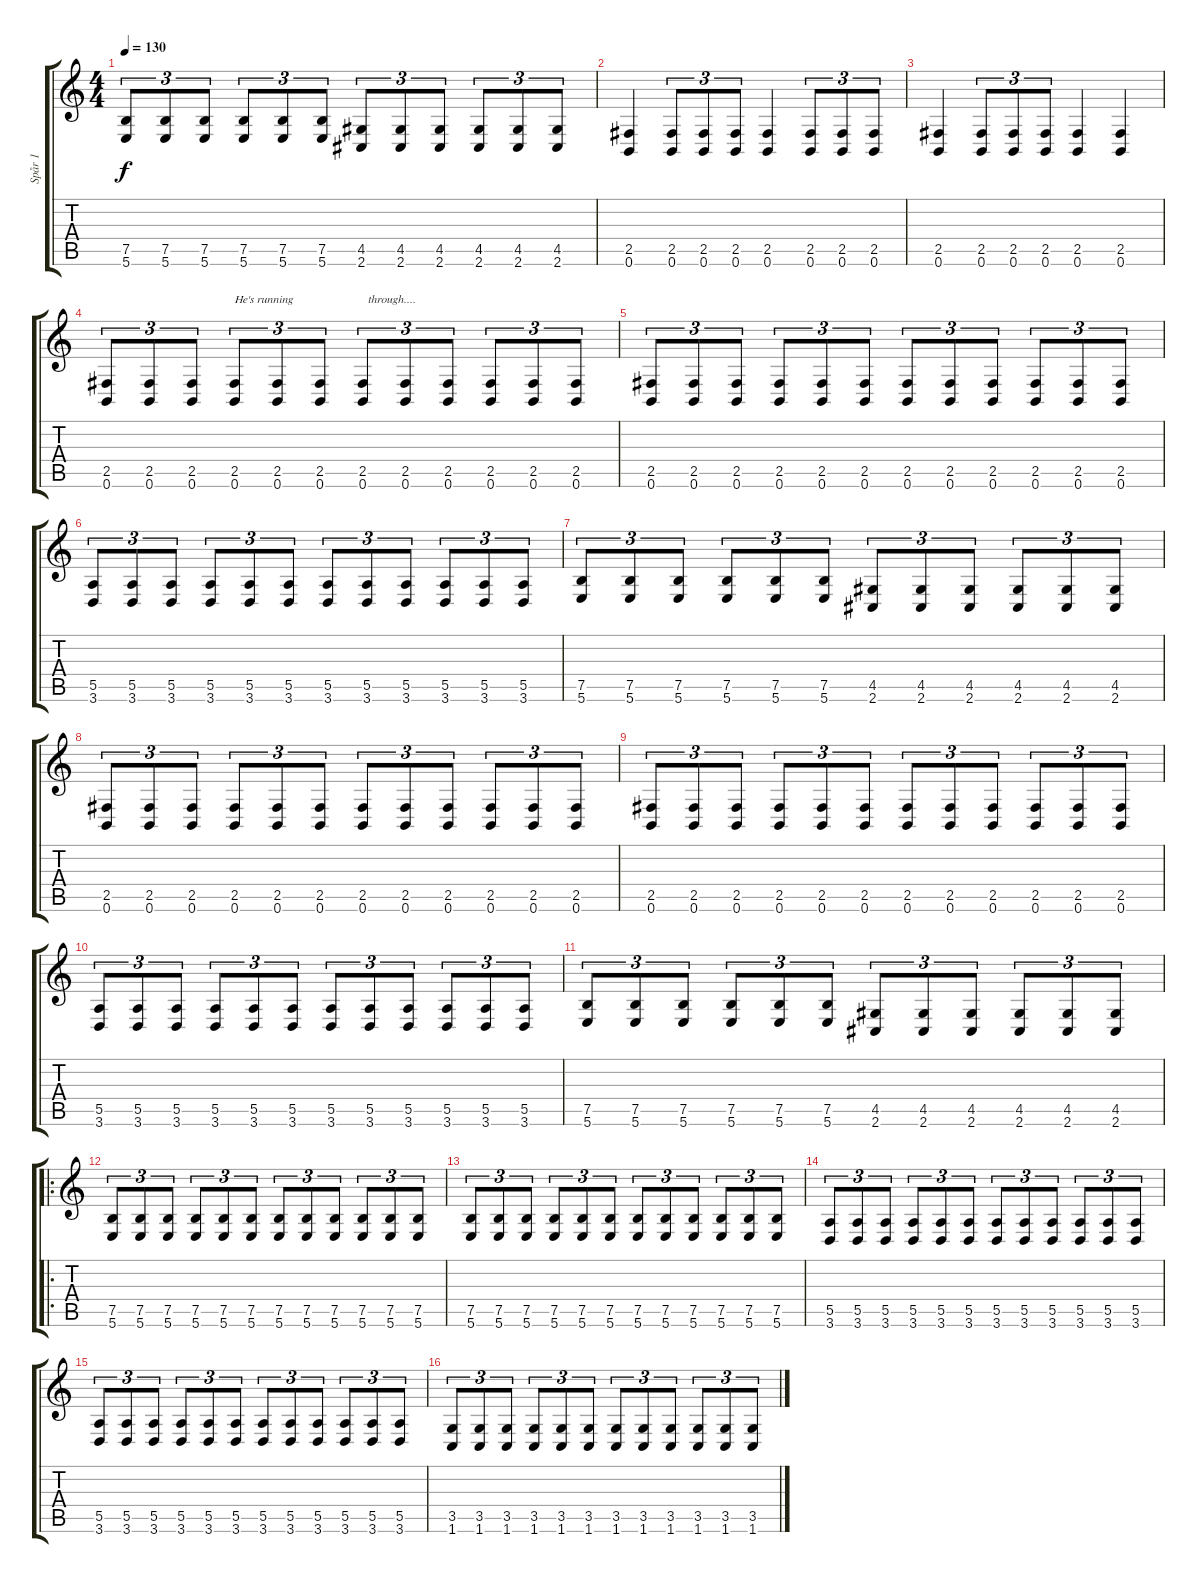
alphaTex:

\track ("Spår 1" "Spår 1") {instrument distortionguitar}
\staff {score tabs}
\tuning (B3 Gb3 D3 A2 E2 B1) {hide}
\ts (4 4)
\tempo 130
\clef g2
\ks c
(7.5 5.6).8{tu (3 2) dy f} (7.5 5.6).8{tu (3 2)} (7.5 5.6).8{tu (3 2)} (7.5 5.6).8{tu (3 2)} (7.5 5.6).8{tu (3 2)} (7.5 5.6).8{tu (3 2)} (4.5 2.6).8{tu (3 2)} (4.5 2.6).8{tu (3 2)} (4.5 2.6).8{tu (3 2)} (4.5 2.6).8{tu (3 2)} (4.5 2.6).8{tu (3 2)} (4.5 2.6).8{tu (3 2)} |
(2.5 0.6).4 (2.5 0.6).8{tu (3 2)} (2.5 0.6).8{tu (3 2)} (2.5 0.6).8{tu (3 2)} (2.5 0.6).4 (2.5 0.6).8{tu (3 2)} (2.5 0.6).8{tu (3 2)} (2.5 0.6).8{tu (3 2)} |
(2.5 0.6).4 (2.5 0.6).8{tu (3 2)} (2.5 0.6).8{tu (3 2)} (2.5 0.6).8{tu (3 2)} (2.5 0.6).4 (2.5 0.6).4 |
(2.5 0.6).8{tu (3 2)} (2.5 0.6).8{tu (3 2)} (2.5 0.6).8{tu (3 2)} (2.5 0.6).8{tu (3 2) txt "He's running                         through...."} (2.5 0.6).8{tu (3 2)} (2.5 0.6).8{tu (3 2)} (2.5 0.6).8{tu (3 2)} (2.5 0.6).8{tu (3 2)} (2.5 0.6).8{tu (3 2)} (2.5 0.6).8{tu (3 2)} (2.5 0.6).8{tu (3 2)} (2.5 0.6).8{tu (3 2)} |
(2.5 0.6).8{tu (3 2)} (2.5 0.6).8{tu (3 2)} (2.5 0.6).8{tu (3 2)} (2.5 0.6).8{tu (3 2)} (2.5 0.6).8{tu (3 2)} (2.5 0.6).8{tu (3 2)} (2.5 0.6).8{tu (3 2)} (2.5 0.6).8{tu (3 2)} (2.5 0.6).8{tu (3 2)} (2.5 0.6).8{tu (3 2)} (2.5 0.6).8{tu (3 2)} (2.5 0.6).8{tu (3 2)} |
(5.5 3.6).8{tu (3 2)} (5.5 3.6).8{tu (3 2)} (5.5 3.6).8{tu (3 2)} (5.5 3.6).8{tu (3 2)} (5.5 3.6).8{tu (3 2)} (5.5 3.6).8{tu (3 2)} (5.5 3.6).8{tu (3 2)} (5.5 3.6).8{tu (3 2)} (5.5 3.6).8{tu (3 2)} (5.5 3.6).8{tu (3 2)} (5.5 3.6).8{tu (3 2)} (5.5 3.6).8{tu (3 2)} |
(7.5 5.6).8{tu (3 2)} (7.5 5.6).8{tu (3 2)} (7.5 5.6).8{tu (3 2)} (7.5 5.6).8{tu (3 2)} (7.5 5.6).8{tu (3 2)} (7.5 5.6).8{tu (3 2)} (4.5 2.6).8{tu (3 2)} (4.5 2.6).8{tu (3 2)} (4.5 2.6).8{tu (3 2)} (4.5 2.6).8{tu (3 2)} (4.5 2.6).8{tu (3 2)} (4.5 2.6).8{tu (3 2)} |
(2.5 0.6).8{tu (3 2)} (2.5 0.6).8{tu (3 2)} (2.5 0.6).8{tu (3 2)} (2.5 0.6).8{tu (3 2)} (2.5 0.6).8{tu (3 2)} (2.5 0.6).8{tu (3 2)} (2.5 0.6).8{tu (3 2)} (2.5 0.6).8{tu (3 2)} (2.5 0.6).8{tu (3 2)} (2.5 0.6).8{tu (3 2)} (2.5 0.6).8{tu (3 2)} (2.5 0.6).8{tu (3 2)} |
(2.5 0.6).8{tu (3 2)} (2.5 0.6).8{tu (3 2)} (2.5 0.6).8{tu (3 2)} (2.5 0.6).8{tu (3 2)} (2.5 0.6).8{tu (3 2)} (2.5 0.6).8{tu (3 2)} (2.5 0.6).8{tu (3 2)} (2.5 0.6).8{tu (3 2)} (2.5 0.6).8{tu (3 2)} (2.5 0.6).8{tu (3 2)} (2.5 0.6).8{tu (3 2)} (2.5 0.6).8{tu (3 2)} |
(5.5 3.6).8{tu (3 2)} (5.5 3.6).8{tu (3 2)} (5.5 3.6).8{tu (3 2)} (5.5 3.6).8{tu (3 2)} (5.5 3.6).8{tu (3 2)} (5.5 3.6).8{tu (3 2)} (5.5 3.6).8{tu (3 2)} (5.5 3.6).8{tu (3 2)} (5.5 3.6).8{tu (3 2)} (5.5 3.6).8{tu (3 2)} (5.5 3.6).8{tu (3 2)} (5.5 3.6).8{tu (3 2)} |
(7.5 5.6).8{tu (3 2)} (7.5 5.6).8{tu (3 2)} (7.5 5.6).8{tu (3 2)} (7.5 5.6).8{tu (3 2)} (7.5 5.6).8{tu (3 2)} (7.5 5.6).8{tu (3 2)} (4.5 2.6).8{tu (3 2)} (4.5 2.6).8{tu (3 2)} (4.5 2.6).8{tu (3 2)} (4.5 2.6).8{tu (3 2)} (4.5 2.6).8{tu (3 2)} (4.5 2.6).8{tu (3 2)} |
\ro
(7.5 5.6).8{tu (3 2)} (7.5 5.6).8{tu (3 2)} (7.5 5.6).8{tu (3 2)} (7.5 5.6).8{tu (3 2)} (7.5 5.6).8{tu (3 2)} (7.5 5.6).8{tu (3 2)} (7.5 5.6).8{tu (3 2)} (7.5 5.6).8{tu (3 2)} (7.5 5.6).8{tu (3 2)} (7.5 5.6).8{tu (3 2)} (7.5 5.6).8{tu (3 2)} (7.5 5.6).8{tu (3 2)} |
(7.5 5.6).8{tu (3 2)} (7.5 5.6).8{tu (3 2)} (7.5 5.6).8{tu (3 2)} (7.5 5.6).8{tu (3 2)} (7.5 5.6).8{tu (3 2)} (7.5 5.6).8{tu (3 2)} (7.5 5.6).8{tu (3 2)} (7.5 5.6).8{tu (3 2)} (7.5 5.6).8{tu (3 2)} (7.5 5.6).8{tu (3 2)} (7.5 5.6).8{tu (3 2)} (7.5 5.6).8{tu (3 2)} |
(5.5 3.6).8{tu (3 2)} (5.5 3.6).8{tu (3 2)} (5.5 3.6).8{tu (3 2)} (5.5 3.6).8{tu (3 2)} (5.5 3.6).8{tu (3 2)} (5.5 3.6).8{tu (3 2)} (5.5 3.6).8{tu (3 2)} (5.5 3.6).8{tu (3 2)} (5.5 3.6).8{tu (3 2)} (5.5 3.6).8{tu (3 2)} (5.5 3.6).8{tu (3 2)} (5.5 3.6).8{tu (3 2)} |
(5.5 3.6).8{tu (3 2)} (5.5 3.6).8{tu (3 2)} (5.5 3.6).8{tu (3 2)} (5.5 3.6).8{tu (3 2)} (5.5 3.6).8{tu (3 2)} (5.5 3.6).8{tu (3 2)} (5.5 3.6).8{tu (3 2)} (5.5 3.6).8{tu (3 2)} (5.5 3.6).8{tu (3 2)} (5.5 3.6).8{tu (3 2)} (5.5 3.6).8{tu (3 2)} (5.5 3.6).8{tu (3 2)} |
(3.5 1.6).8{tu (3 2)} (3.5 1.6).8{tu (3 2)} (3.5 1.6).8{tu (3 2)} (3.5 1.6).8{tu (3 2)} (3.5 1.6).8{tu (3 2)} (3.5 1.6).8{tu (3 2)} (3.5 1.6).8{tu (3 2)} (3.5 1.6).8{tu (3 2)} (3.5 1.6).8{tu (3 2)} (3.5 1.6).8{tu (3 2)} (3.5 1.6).8{tu (3 2)} (3.5 1.6).8{tu (3 2)}
